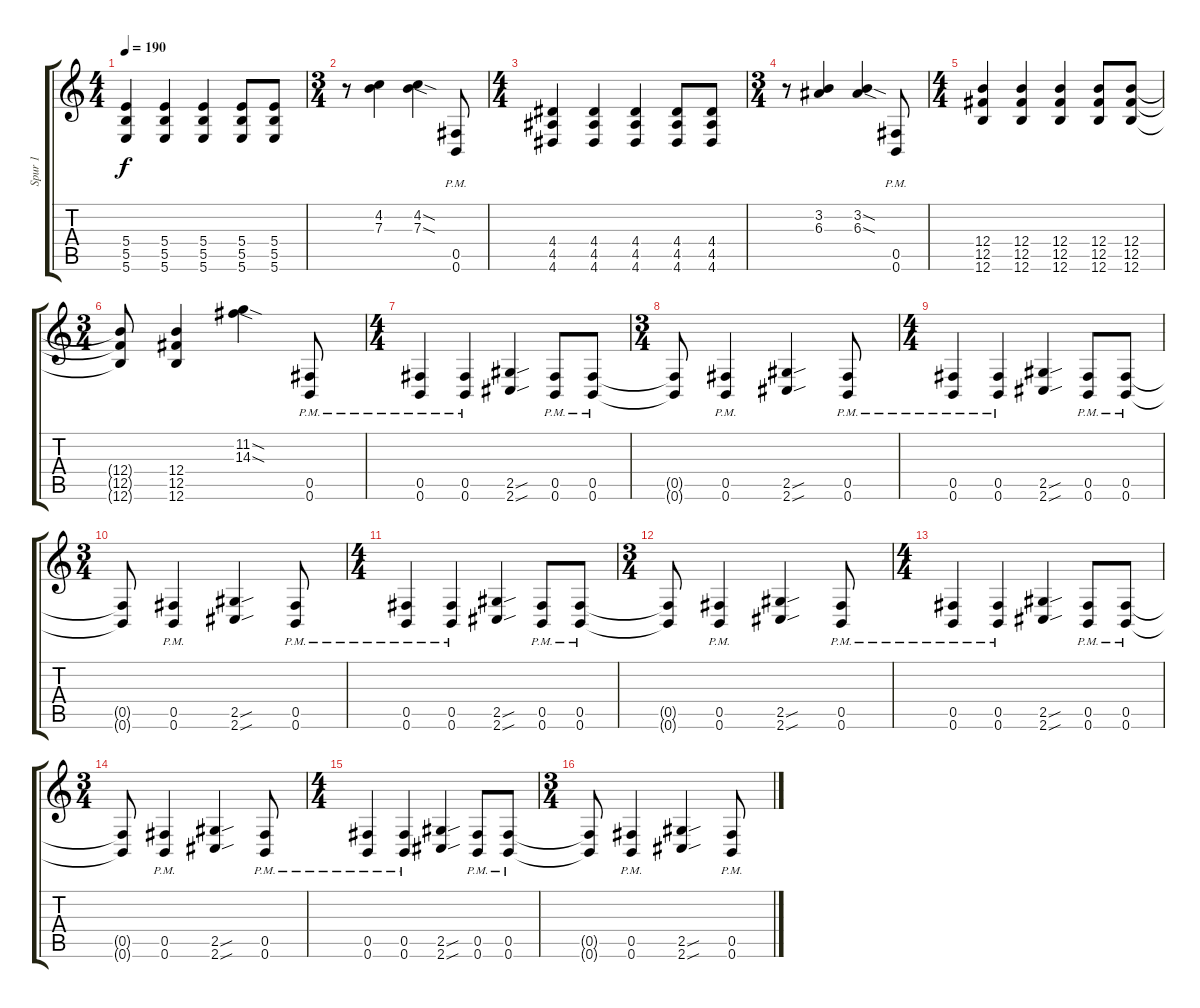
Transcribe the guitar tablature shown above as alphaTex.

\track ("Spur 1" "Spur 1") {instrument overdrivenguitar}
\staff {score tabs}
\tuning (Db4 Ab3 E3 B2 Gb2 B1) {hide}
\ts (4 4)
\tempo 190
\clef g2
\ks c
(5.4 5.5 5.6).4{dy f} (5.4 5.5 5.6).4 (5.4 5.5 5.6).4 (5.4 5.5 5.6).8 (5.4 5.5 5.6).8 |
\ts (3 4)
r.8 (4.2 7.3).4 (4.2{sod} 7.3{sod}).4 (0.5{pm} 0.6{pm}).8 |
\ts (4 4)
(4.4 4.5 4.6).4 (4.4 4.5 4.6).4 (4.4 4.5 4.6).4 (4.4 4.5 4.6).8 (4.4 4.5 4.6).8 |
\ts (3 4)
r.8 (3.2 6.3).4 (3.2{sod} 6.3{sod}).4 (0.5{pm} 0.6{pm}).8 |
\ts (4 4)
(12.4 12.5 12.6).4 (12.4 12.5 12.6).4 (12.4 12.5 12.6).4 (12.4 12.5 12.6).8 (12.4 12.5 12.6).8 |
\ts (3 4)
(12.4{t} 12.5{t} 12.6{t}).8 (12.4 12.5 12.6).4 (11.2{sod} 14.3{sod}).4 (0.5{pm} 0.6{pm}).8 |
\ts (4 4)
(0.5{pm} 0.6{pm}).4 (0.5{pm} 0.6{pm}).4 (2.5{sou} 2.6{sou}).4 (0.5{pm} 0.6{pm}).8 (0.5{pm} 0.6{pm}).8 |
\ts (3 4)
(0.5{t} 0.6{t}).8 (0.5{pm} 0.6{pm}).4 (2.5{sou} 2.6{sou}).4 (0.5{pm} 0.6{pm}).8 |
\ts (4 4)
(0.5{pm} 0.6{pm}).4 (0.5{pm} 0.6{pm}).4 (2.5{sou} 2.6{sou}).4 (0.5{pm} 0.6{pm}).8 (0.5{pm} 0.6{pm}).8 |
\ts (3 4)
(0.5{t} 0.6{t}).8 (0.5{pm} 0.6{pm}).4 (2.5{sou} 2.6{sou}).4 (0.5{pm} 0.6{pm}).8 |
\ts (4 4)
(0.5{pm} 0.6{pm}).4 (0.5{pm} 0.6{pm}).4 (2.5{sou} 2.6{sou}).4 (0.5{pm} 0.6{pm}).8 (0.5{pm} 0.6{pm}).8 |
\ts (3 4)
(0.5{t} 0.6{t}).8 (0.5{pm} 0.6{pm}).4 (2.5{sou} 2.6{sou}).4 (0.5{pm} 0.6{pm}).8 |
\ts (4 4)
(0.5{pm} 0.6{pm}).4 (0.5{pm} 0.6{pm}).4 (2.5{sou} 2.6{sou}).4 (0.5{pm} 0.6{pm}).8 (0.5{pm} 0.6{pm}).8 |
\ts (3 4)
(0.5{t} 0.6{t}).8 (0.5{pm} 0.6{pm}).4 (2.5{sou} 2.6{sou}).4 (0.5{pm} 0.6{pm}).8 |
\ts (4 4)
(0.5{pm} 0.6{pm}).4 (0.5{pm} 0.6{pm}).4 (2.5{sou} 2.6{sou}).4 (0.5{pm} 0.6{pm}).8 (0.5{pm} 0.6{pm}).8 |
\ts (3 4)
(0.5{t} 0.6{t}).8 (0.5{pm} 0.6{pm}).4 (2.5{sou} 2.6{sou}).4 (0.5{pm} 0.6{pm}).8
